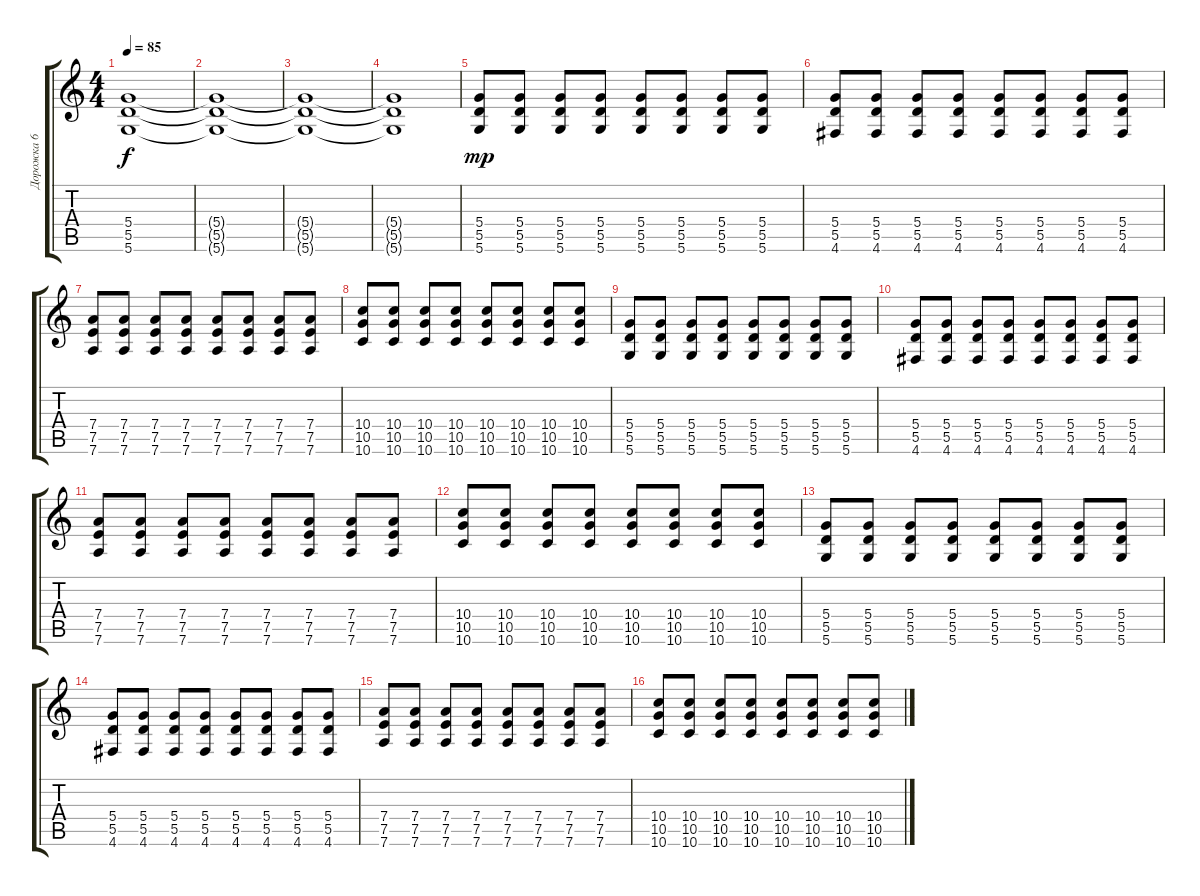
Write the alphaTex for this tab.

\track ("Дорожка 6" "Дорожка 6") {instrument distortionguitar}
\staff {score tabs}
\tuning (E4 B3 G3 D3 A2 D2) {hide}
\ts (4 4)
\tempo 85
\clef g2
\ks c
(5.4{t} 5.5{t} 5.6{t}).1{dy f volume 11} |
(5.4{t} 5.5{t} 5.6{t}).1 |
(5.4{t} 5.5{t} 5.6{t}).1 |
(5.4{t} 5.5{t} 5.6{t}).1 |
(5.4 5.5 5.6).8{dy mp} (5.4 5.5 5.6).8 (5.4 5.5 5.6).8 (5.4 5.5 5.6).8 (5.4 5.5 5.6).8 (5.4 5.5 5.6).8 (5.4 5.5 5.6).8 (5.4 5.5 5.6).8 |
(5.4 5.5 4.6).8 (5.4 5.5 4.6).8 (5.4 5.5 4.6).8 (5.4 5.5 4.6).8 (5.4 5.5 4.6).8 (5.4 5.5 4.6).8 (5.4 5.5 4.6).8 (5.4 5.5 4.6).8 |
(7.4 7.5 7.6).8 (7.4 7.5 7.6).8 (7.4 7.5 7.6).8 (7.4 7.5 7.6).8 (7.4 7.5 7.6).8 (7.4 7.5 7.6).8 (7.4 7.5 7.6).8 (7.4 7.5 7.6).8 |
(10.4 10.5 10.6).8 (10.4 10.5 10.6).8 (10.4 10.5 10.6).8 (10.4 10.5 10.6).8 (10.4 10.5 10.6).8 (10.4 10.5 10.6).8 (10.4 10.5 10.6).8 (10.4 10.5 10.6).8 |
(5.4 5.5 5.6).8 (5.4 5.5 5.6).8 (5.4 5.5 5.6).8 (5.4 5.5 5.6).8 (5.4 5.5 5.6).8 (5.4 5.5 5.6).8 (5.4 5.5 5.6).8 (5.4 5.5 5.6).8 |
(5.4 5.5 4.6).8 (5.4 5.5 4.6).8 (5.4 5.5 4.6).8 (5.4 5.5 4.6).8 (5.4 5.5 4.6).8 (5.4 5.5 4.6).8 (5.4 5.5 4.6).8 (5.4 5.5 4.6).8 |
(7.4 7.5 7.6).8 (7.4 7.5 7.6).8 (7.4 7.5 7.6).8 (7.4 7.5 7.6).8 (7.4 7.5 7.6).8 (7.4 7.5 7.6).8 (7.4 7.5 7.6).8 (7.4 7.5 7.6).8 |
(10.4 10.5 10.6).8 (10.4 10.5 10.6).8 (10.4 10.5 10.6).8 (10.4 10.5 10.6).8 (10.4 10.5 10.6).8 (10.4 10.5 10.6).8 (10.4 10.5 10.6).8 (10.4 10.5 10.6).8 |
(5.4 5.5 5.6).8 (5.4 5.5 5.6).8 (5.4 5.5 5.6).8 (5.4 5.5 5.6).8 (5.4 5.5 5.6).8 (5.4 5.5 5.6).8 (5.4 5.5 5.6).8 (5.4 5.5 5.6).8 |
(5.4 5.5 4.6).8 (5.4 5.5 4.6).8 (5.4 5.5 4.6).8 (5.4 5.5 4.6).8 (5.4 5.5 4.6).8 (5.4 5.5 4.6).8 (5.4 5.5 4.6).8 (5.4 5.5 4.6).8 |
(7.4 7.5 7.6).8 (7.4 7.5 7.6).8 (7.4 7.5 7.6).8 (7.4 7.5 7.6).8 (7.4 7.5 7.6).8 (7.4 7.5 7.6).8 (7.4 7.5 7.6).8 (7.4 7.5 7.6).8 |
(10.4 10.5 10.6).8 (10.4 10.5 10.6).8 (10.4 10.5 10.6).8 (10.4 10.5 10.6).8 (10.4 10.5 10.6).8 (10.4 10.5 10.6).8 (10.4 10.5 10.6).8 (10.4 10.5 10.6).8
